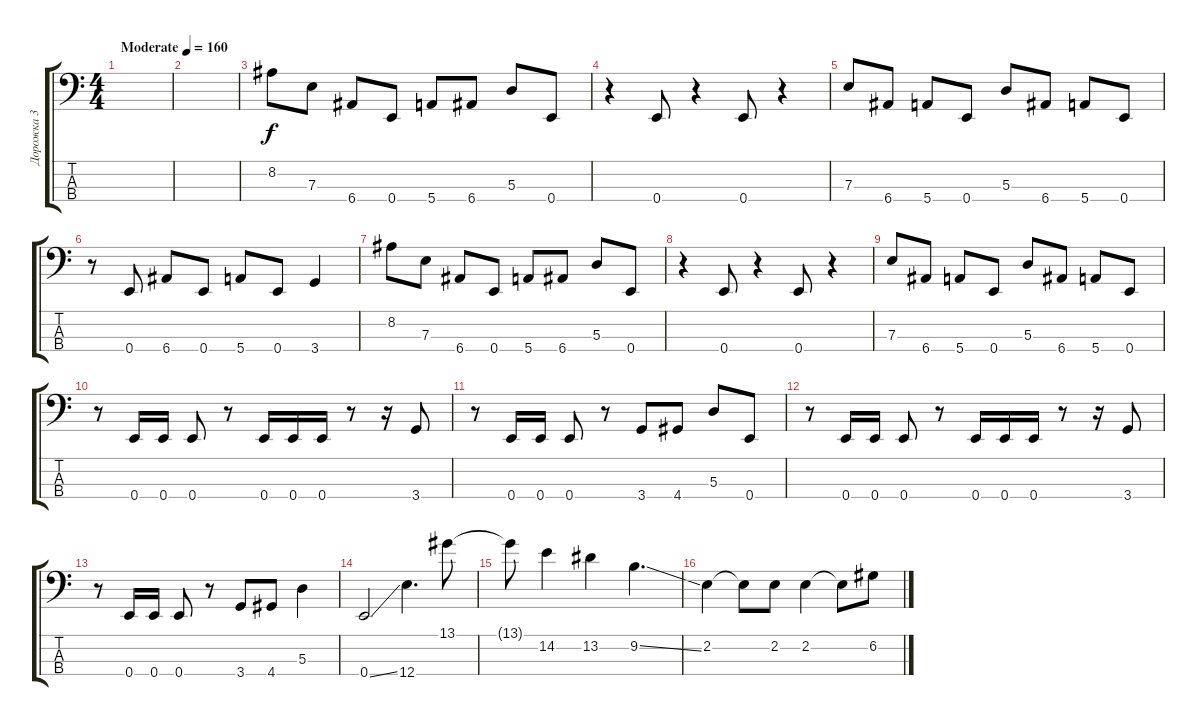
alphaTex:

\track ("Дорожка 3" "Дорожка 3") {instrument electricbassfinger}
\staff {score tabs}
\tuning (G2 D2 A1 E1) {hide}
\ts (4 4)
\tempo (160 "Moderate")
\clef f4
\ks c
|
|
8.2.8 7.3.8 6.4.8 0.4.8 5.4.8 6.4.8 5.3.8 0.4.8 |
r.4 0.4.8 r.4 0.4.8 r.4 |
7.3.8 6.4.8 5.4.8 0.4.8 5.3.8 6.4.8 5.4.8 0.4.8 |
r.8 0.4.8 6.4.8 0.4.8 5.4.8 0.4.8 3.4.4 |
8.2.8 7.3.8 6.4.8 0.4.8 5.4.8 6.4.8 5.3.8 0.4.8 |
r.4 0.4.8 r.4 0.4.8 r.4 |
7.3.8 6.4.8 5.4.8 0.4.8 5.3.8 6.4.8 5.4.8 0.4.8 |
r.8 0.4.16 0.4.16 0.4.8 r.8 0.4.16 0.4.16 0.4.16 r.8 r.16 3.4.8 |
r.8 0.4.16 0.4.16 0.4.8 r.8 3.4.8 4.4.8 5.3.8 0.4.8 |
r.8 0.4.16 0.4.16 0.4.8 r.8 0.4.16 0.4.16 0.4.16 r.8 r.16 3.4.8 |
r.8 0.4.16 0.4.16 0.4.8 r.8 3.4.8 4.4.8 5.3.4 |
0.4{ss}.2 12.4.4{d} 13.1.8 |
13.1{t}.8 14.2.4 13.2.4 9.2{ss}.4{d} |
2.2.4 2.2{t}.8 2.2.8 2.2.4 2.2{t}.8 6.2.8
